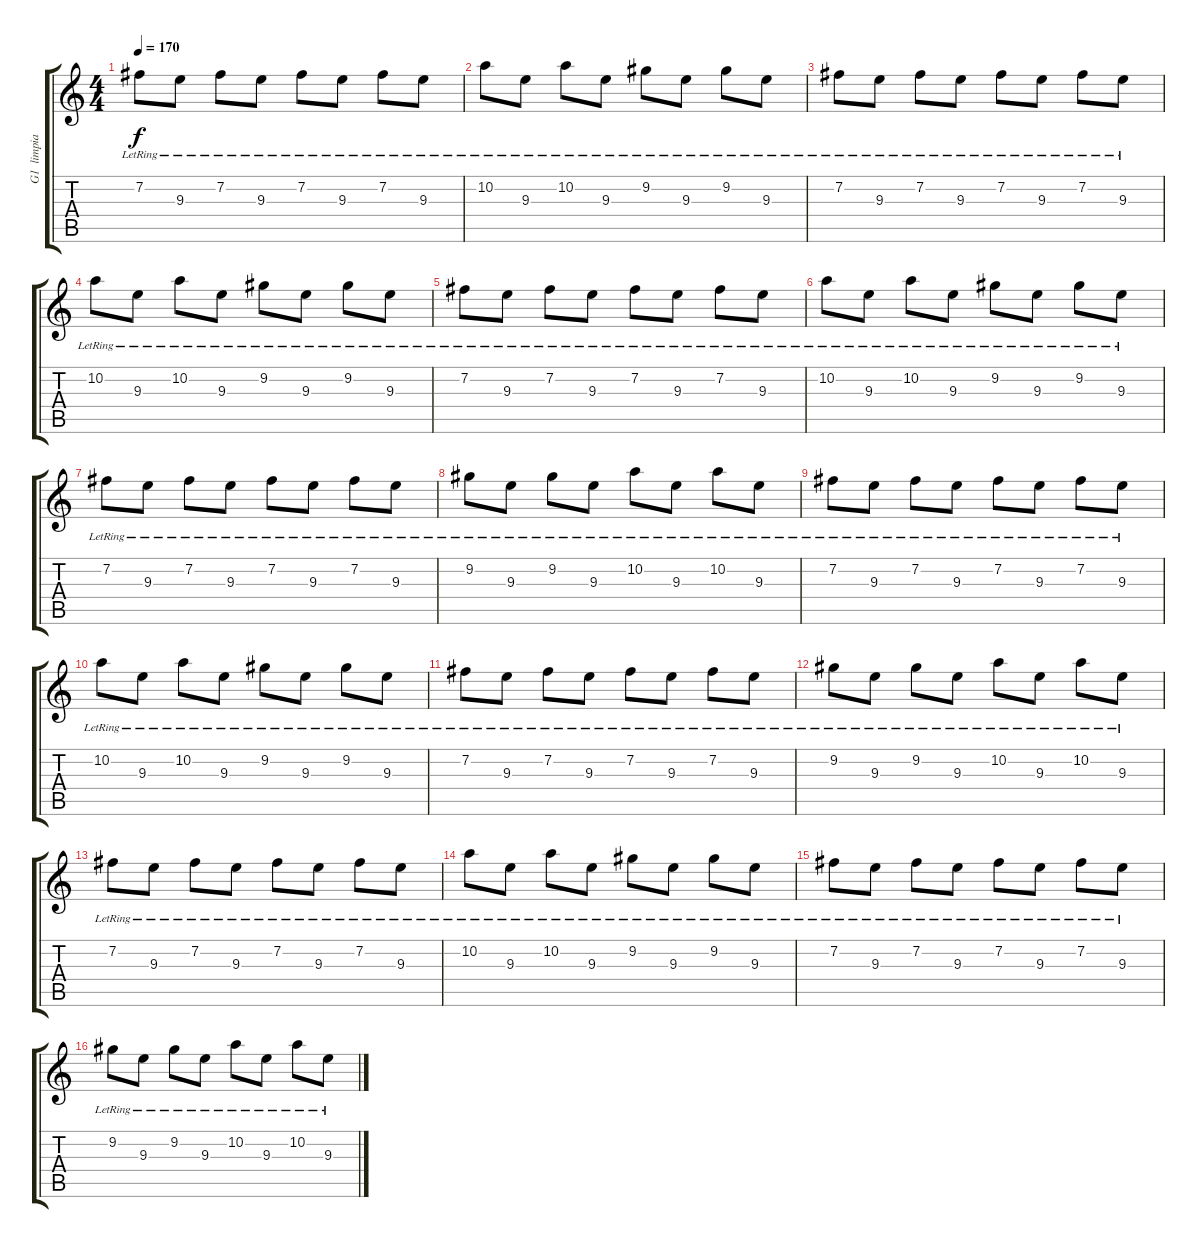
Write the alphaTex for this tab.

\track ("G1  limpia" "G1  limpia") {instrument electricguitarclean}
\staff {score tabs}
\tuning (E4 B3 G3 D3 A2 E2) {hide}
\ts (4 4)
\tempo 170
\clef g2
\ks c
7.2{lr}.8{dy f} 9.3{lr}.8 7.2{lr}.8 9.3{lr}.8 7.2{lr}.8 9.3{lr}.8 7.2{lr}.8 9.3{lr}.8 |
10.2{lr}.8 9.3{lr}.8 10.2{lr}.8 9.3{lr}.8 9.2{lr}.8 9.3{lr}.8 9.2{lr}.8 9.3{lr}.8 |
7.2{lr}.8 9.3{lr}.8 7.2{lr}.8 9.3{lr}.8 7.2{lr}.8 9.3{lr}.8 7.2{lr}.8 9.3{lr}.8 |
10.2{lr}.8 9.3{lr}.8 10.2{lr}.8 9.3{lr}.8 9.2{lr}.8 9.3{lr}.8 9.2{lr}.8 9.3{lr}.8 |
7.2{lr}.8 9.3{lr}.8 7.2{lr}.8 9.3{lr}.8 7.2{lr}.8 9.3{lr}.8 7.2{lr}.8 9.3{lr}.8 |
10.2{lr}.8 9.3{lr}.8 10.2{lr}.8 9.3{lr}.8 9.2{lr}.8 9.3{lr}.8 9.2{lr}.8 9.3{lr}.8 |
7.2{lr}.8 9.3{lr}.8 7.2{lr}.8 9.3{lr}.8 7.2{lr}.8 9.3{lr}.8 7.2{lr}.8 9.3{lr}.8 |
9.2{lr}.8 9.3{lr}.8 9.2{lr}.8 9.3{lr}.8 10.2{lr}.8 9.3{lr}.8 10.2{lr}.8 9.3{lr}.8 |
7.2{lr}.8 9.3{lr}.8 7.2{lr}.8 9.3{lr}.8 7.2{lr}.8 9.3{lr}.8 7.2{lr}.8 9.3{lr}.8 |
10.2{lr}.8 9.3{lr}.8 10.2{lr}.8 9.3{lr}.8 9.2{lr}.8 9.3{lr}.8 9.2{lr}.8 9.3{lr}.8 |
7.2{lr}.8 9.3{lr}.8 7.2{lr}.8 9.3{lr}.8 7.2{lr}.8 9.3{lr}.8 7.2{lr}.8 9.3{lr}.8 |
9.2{lr}.8 9.3{lr}.8 9.2{lr}.8 9.3{lr}.8 10.2{lr}.8 9.3{lr}.8 10.2{lr}.8 9.3{lr}.8 |
7.2{lr}.8 9.3{lr}.8 7.2{lr}.8 9.3{lr}.8 7.2{lr}.8 9.3{lr}.8 7.2{lr}.8 9.3{lr}.8 |
10.2{lr}.8 9.3{lr}.8 10.2{lr}.8 9.3{lr}.8 9.2{lr}.8 9.3{lr}.8 9.2{lr}.8 9.3{lr}.8 |
7.2{lr}.8 9.3{lr}.8 7.2{lr}.8 9.3{lr}.8 7.2{lr}.8 9.3{lr}.8 7.2{lr}.8 9.3{lr}.8 |
9.2{lr}.8 9.3{lr}.8 9.2{lr}.8 9.3{lr}.8 10.2{lr}.8 9.3{lr}.8 10.2{lr}.8 9.3{lr}.8
